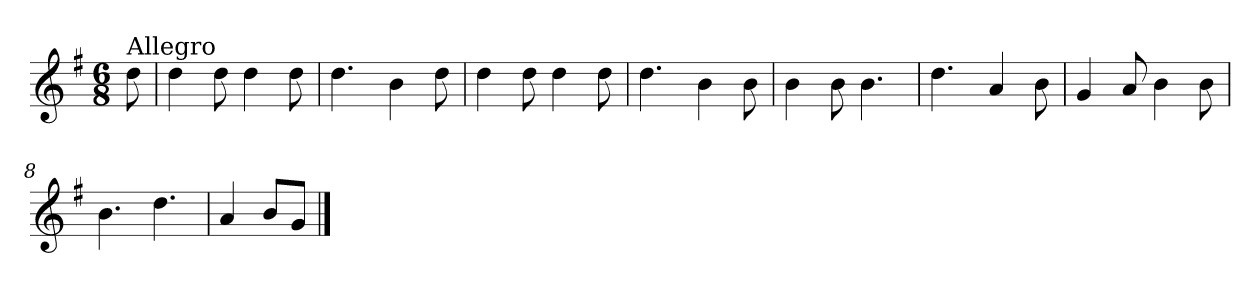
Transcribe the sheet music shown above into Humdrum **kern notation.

**kern
*part1
*staff1
*clefG2
*k[f#]
*G:
*M6/8
=
!LO:TX:a:t=Allegro
8dd\
=1
4dd\
8dd\
4dd\
8dd\
=2
4.dd\
4b\
8dd\
=3
4dd\
8dd\
4dd\
8dd\
=4
4.dd\
4b\
8b\
=5
4b\
8b\
4.b\
=6
4.dd\
4a/
8b\
!!LO:LB:g=z
=7
4g/
8a/
4b\
8b\
=8
4.b\
4.dd\
=9
4a/
8b/L
8g/J
==
*-
